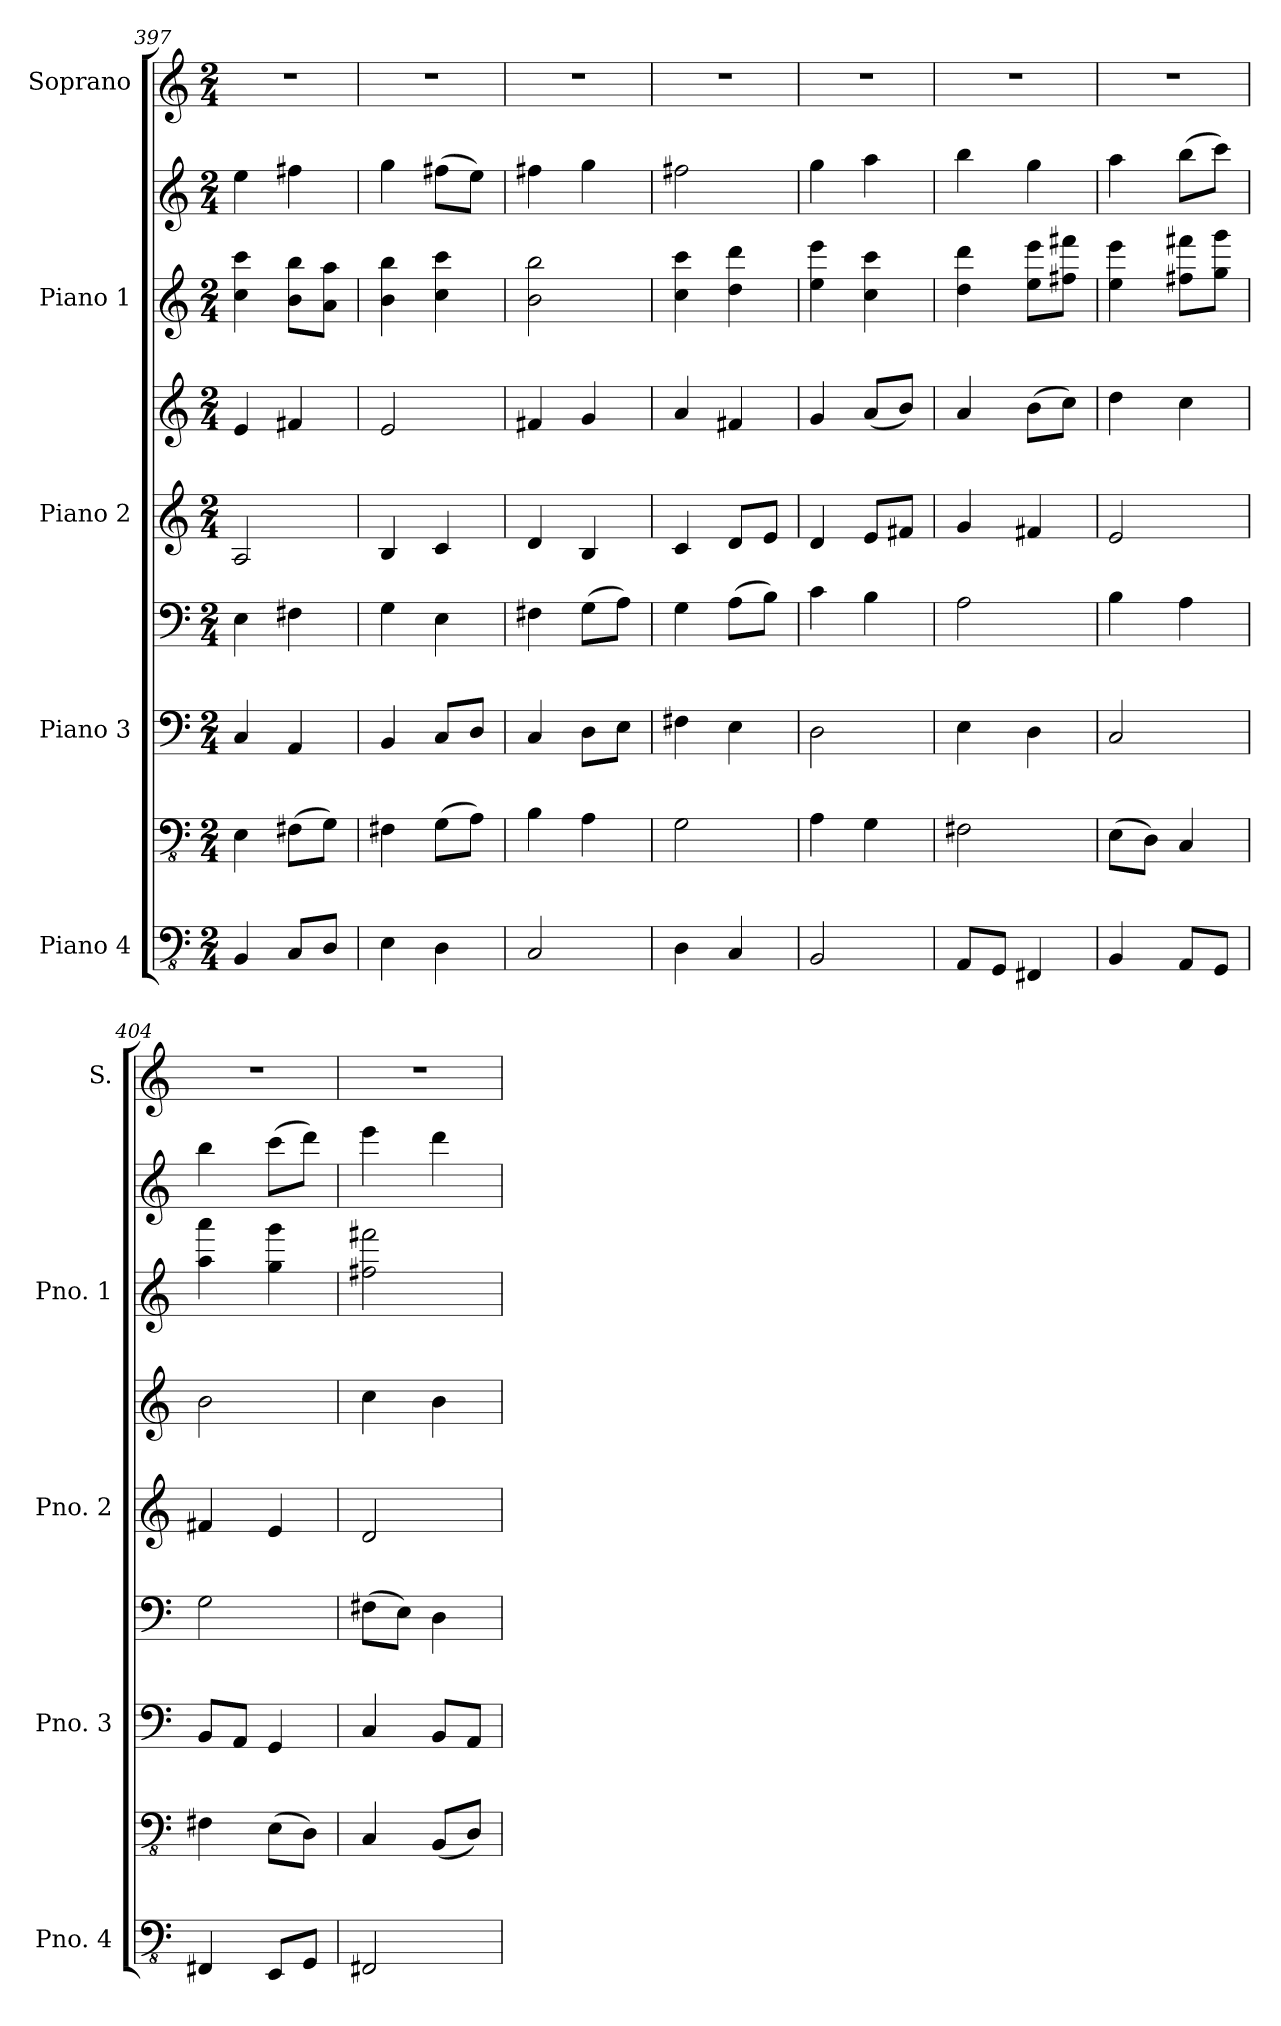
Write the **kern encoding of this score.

**kern	**kern	**kern	**kern	**kern	**kern	**kern	**kern	**kern
*part5	*part5	*part4	*part4	*part3	*part3	*part2	*part2	*part1
*staff9	*staff8	*staff7	*staff6	*staff5	*staff4	*staff3	*staff2	*staff1
*I"Piano 4	*	*I"Piano 3	*	*I"Piano 2	*	*I"Piano 1	*	*I"Soprano
*I'Pno. 4	*	*I'Pno. 3	*	*I'Pno. 2	*	*I'Pno. 1	*	*I'S.
*clefFv4	*clefFv4	*clefF4	*clefF4	*clefG2	*clefG2	*clefG2	*clefG2	*clefG2
*k[]	*k[]	*k[]	*k[]	*k[]	*k[]	*k[]	*k[]	*k[]
*M2/4	*M2/4	*M2/4	*M2/4	*M2/4	*M2/4	*M2/4	*M2/4	*M2/4
=397	=397	=397	=397	=397	=397	=397	=397	=397
4BBB/	4EE\	4C/	4E\	2A/	4e/	4cc\ 4ccc\	4ee\	2r
8CC/L	(>8FF#X\L	4AA/	4F#X\	.	4f#X/	8b\ 8bb\L	4ff#X\	.
8DD/J	8GG\J)	.	.	.	.	8a\ 8aa\J	.	.
=398	=398	=398	=398	=398	=398	=398	=398	=398
4EE\	4FF#X\	4BB/	4G\	4B/	2e/	4b\ 4bb\	4gg\	2r
4DD\	(>8GG\L	8C/L	4E\	4c/	.	4cc\ 4ccc\	(>8ff#X\L	.
.	8AA\J)	8D/J	.	.	.	.	8ee\J)	.
=399	=399	=399	=399	=399	=399	=399	=399	=399
2CC/	4BB\	4C/	4F#X\	4d/	4f#X/	2b\ 2bb\	4ff#X\	2r
.	4AA\	8D\L	(>8G\L	4B/	4g/	.	4gg\	.
.	.	8E\J	8A\J)	.	.	.	.	.
=400	=400	=400	=400	=400	=400	=400	=400	=400
4DD\	2GG\	4F#X\	4G\	4c/	4a/	4cc\ 4ccc\	2ff#X\	2r
4CC/	.	4E\	(>8A\L	8d/L	4f#X/	4dd\ 4ddd\	.	.
.	.	.	8B\J)	8e/J	.	.	.	.
=401	=401	=401	=401	=401	=401	=401	=401	=401
2BBB/	4AA\	2D\	4c\	4d/	4g/	4ee\ 4eee\	4gg\	2r
.	4GG\	.	4B\	8e/L	(<8a/L	4cc\ 4ccc\	4aa\	.
.	.	.	.	8f#X/J	8b/J)	.	.	.
=402	=402	=402	=402	=402	=402	=402	=402	=402
8AAA/L	2FF#X\	4E\	2A\	4g/	4a/	4dd\ 4ddd\	4bb\	2r
8GGG/J	.	.	.	.	.	.	.	.
4FFF#X/	.	4D\	.	4f#X/	(>8b\L	8ee\ 8eee\L	4gg\	.
.	.	.	.	.	8cc\J)	8ff#X\ 8fff#X\J	.	.
=403	=403	=403	=403	=403	=403	=403	=403	=403
4BBB/	(>8EE\L	2C/	4B\	2e/	4dd\	4ee\ 4eee\	4aa\	2r
.	8DD\J)	.	.	.	.	.	.	.
8AAA/L	4CC/	.	4A\	.	4cc\	8ff#X\ 8fff#X\L	(>8bb\L	.
8GGG/J	.	.	.	.	.	8gg\ 8ggg\J	8ccc\J)	.
=404	=404	=404	=404	=404	=404	=404	=404	=404
4FFF#X/	4FF#X\	8BB/L	2G\	4f#X/	2b\	4aa\ 4aaa\	4bb\	2r
.	.	8AA/J	.	.	.	.	.	.
8EEE/L	(>8EE\L	4GG/	.	4e/	.	4gg\ 4ggg\	(>8ccc\L	.
8GGG/J	8DD\J)	.	.	.	.	.	8ddd\J)	.
!!LO:PB:g=z
=405	=405	=405	=405	=405	=405	=405	=405	=405
2FFF#X/	4CC/	4C/	(>8F#X\L	2d/	4cc\	2ff#X\ 2fff#X\	4eee\	2r
.	.	.	8E\J)	.	.	.	.	.
.	(<8BBB/L	8BB/L	4D\	.	4b\	.	4ddd\	.
.	8DD/J)	8AA/J	.	.	.	.	.	.
=	=	=	=	=	=	=	=	=
*-	*-	*-	*-	*-	*-	*-	*-	*-
